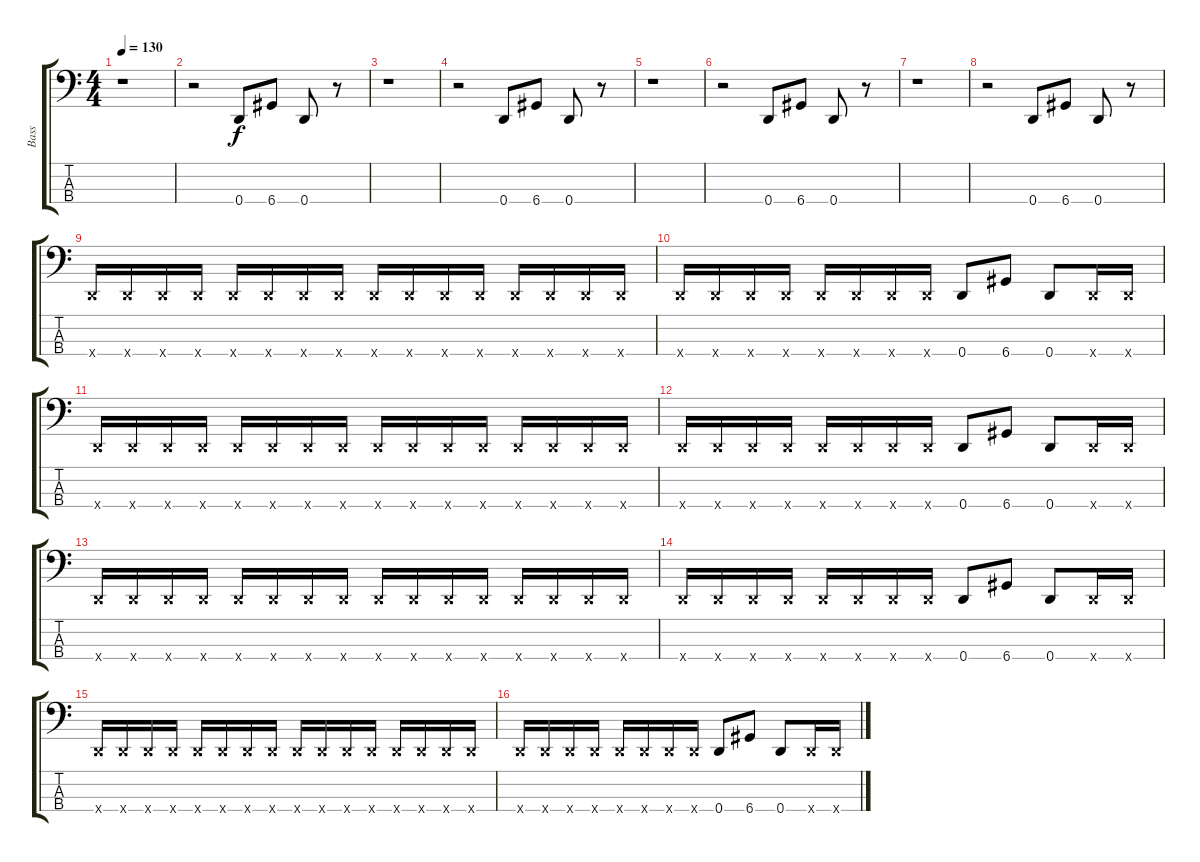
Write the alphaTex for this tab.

\track ("Bass" "Bass") {instrument electricbasspick}
\staff {score tabs}
\tuning (G2 D2 A1 D1) {hide}
\ts (4 4)
\tempo 130
\clef f4
\ks c
r.1{dy f instrument electricbasspick} |
r.2 0.4.8 6.4.8 0.4.8 r.8 |
r.1 |
r.2 0.4.8 6.4.8 0.4.8 r.8 |
r.1 |
r.2 0.4.8 6.4.8 0.4.8 r.8 |
r.1 |
r.2 0.4.8 6.4.8 0.4.8 r.8 |
0.4{x}.16 0.4{x}.16 0.4{x}.16 0.4{x}.16 0.4{x}.16 0.4{x}.16 0.4{x}.16 0.4{x}.16 0.4{x}.16 0.4{x}.16 0.4{x}.16 0.4{x}.16 0.4{x}.16 0.4{x}.16 0.4{x}.16 0.4{x}.16 |
0.4{x}.16 0.4{x}.16 0.4{x}.16 0.4{x}.16 0.4{x}.16 0.4{x}.16 0.4{x}.16 0.4{x}.16 0.4.8 6.4.8 0.4.8 0.4{x}.16 0.4{x}.16 |
0.4{x}.16 0.4{x}.16 0.4{x}.16 0.4{x}.16 0.4{x}.16 0.4{x}.16 0.4{x}.16 0.4{x}.16 0.4{x}.16 0.4{x}.16 0.4{x}.16 0.4{x}.16 0.4{x}.16 0.4{x}.16 0.4{x}.16 0.4{x}.16 |
0.4{x}.16 0.4{x}.16 0.4{x}.16 0.4{x}.16 0.4{x}.16 0.4{x}.16 0.4{x}.16 0.4{x}.16 0.4.8 6.4.8 0.4.8 0.4{x}.16 0.4{x}.16 |
0.4{x}.16 0.4{x}.16 0.4{x}.16 0.4{x}.16 0.4{x}.16 0.4{x}.16 0.4{x}.16 0.4{x}.16 0.4{x}.16 0.4{x}.16 0.4{x}.16 0.4{x}.16 0.4{x}.16 0.4{x}.16 0.4{x}.16 0.4{x}.16 |
0.4{x}.16 0.4{x}.16 0.4{x}.16 0.4{x}.16 0.4{x}.16 0.4{x}.16 0.4{x}.16 0.4{x}.16 0.4.8 6.4.8 0.4.8 0.4{x}.16 0.4{x}.16 |
0.4{x}.16 0.4{x}.16 0.4{x}.16 0.4{x}.16 0.4{x}.16 0.4{x}.16 0.4{x}.16 0.4{x}.16 0.4{x}.16 0.4{x}.16 0.4{x}.16 0.4{x}.16 0.4{x}.16 0.4{x}.16 0.4{x}.16 0.4{x}.16 |
0.4{x}.16 0.4{x}.16 0.4{x}.16 0.4{x}.16 0.4{x}.16 0.4{x}.16 0.4{x}.16 0.4{x}.16 0.4.8 6.4.8 0.4.8 0.4{x}.16 0.4{x}.16
